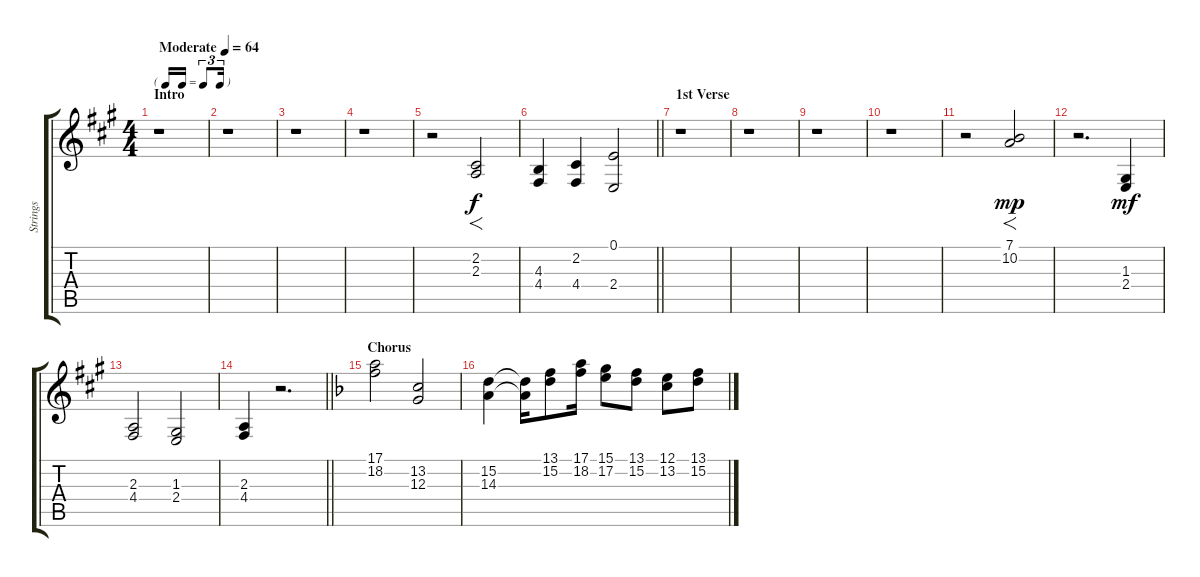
\track ("Strings" "Strings") {instrument stringensemble1}
\staff {score tabs}
\tuning (E4 B3 G3 D3 A2 E2) {hide}
\ts (4 4)
\tf triplet16th
\section ("" "Intro")
\tempo (64 "Moderate")
\clef g2
\ks a
r.1{dy f instrument stringensemble1} |
r.1 |
r.1 |
r.1 |
r.2 (2.2 2.3).2{f} |
\barLineRight lightlight
(4.3 4.4).4 (2.2 4.4).4 (0.1 2.4).2 |
\section ("" "1st Verse")
r.1 |
r.1 |
r.1 |
r.1 |
r.2 (7.1 10.2).2{f dy mp} |
r.2{d} (1.3 2.4).4{dy mf} |
(2.3 4.4).2 (1.3 2.4).2 |
\barLineRight lightlight
(2.3 4.4).4 r.2{d} |
\section ("" "Chorus")
\ks f
(17.1 18.2).2 (13.2 12.3).2 |
(15.2 14.3).4 (15.2{t} 14.3{t}).16 (13.1 15.2).8 (17.1 18.2).16 (15.1 17.2).8 (13.1 15.2).8 (12.1 13.2).8 (13.1 15.2).8
